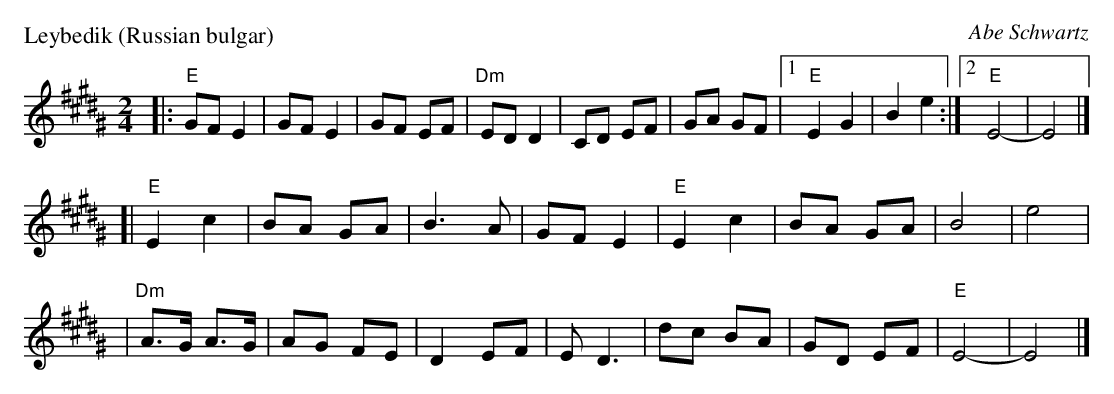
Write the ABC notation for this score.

X:1
P: Leybedik (Russian bulgar)
O: Abe Schwartz
M: 2/4
L: 1/8
K: E^G
|: "E"GF E2 | GF E2 | GF EF | "Dm"ED D2 | CD EF | GA GF |1 "E"E2 G2 | B2 e2 :|2 "E"E4- | E4 |]
[| "E"E2 c2 | BA GA | B3 A | GF E2 | "E"E2 c2 | BA GA | B4 | e4 |
| "Dm"A>G A>G | AG FE | D2 EF | E D3 | dc BA | GD EF | "E"E4- | E4 |]
